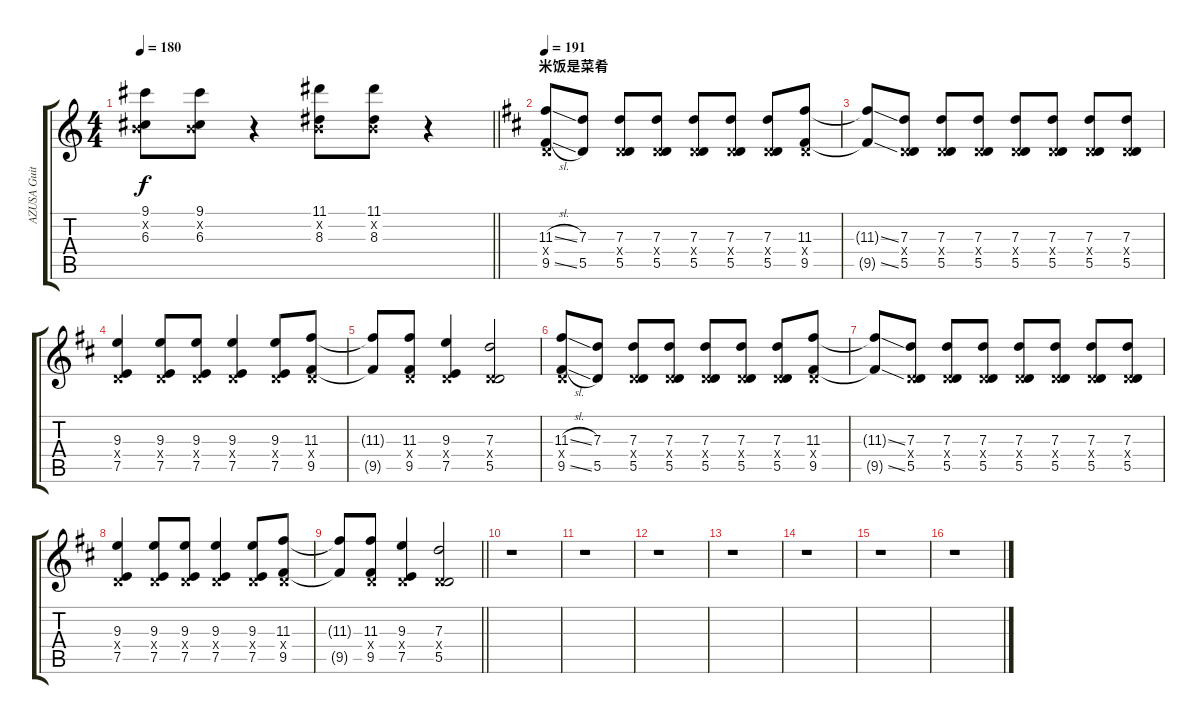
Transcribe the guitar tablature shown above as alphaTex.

\track ("AZUSA Guitar" "AZUSA Guit") {instrument distortionguitar}
\staff {score tabs}
\tuning (E4 B3 G3 D3 A2 E2) {hide}
\ts (4 4)
\tempo 180
\clef g2
\barLineRight lightlight
\ks c
(9.1 0.2{x} 6.3).8{dy f} (9.1 0.2{x} 6.3).8 r.4 (11.1 0.2{x} 8.3).8 (11.1 0.2{x} 8.3).8 r.4 |
\section ("" "米饭是菜肴")
\tempo 191
\ks d
(11.3{sl} 0.4{x} 9.5{sl}).8 (7.3 5.5).8 (7.3 0.4{x} 5.5).8 (7.3 0.4{x} 5.5).8 (7.3 0.4{x} 5.5).8 (7.3 0.4{x} 5.5).8 (7.3 0.4{x} 5.5).8 (11.3 0.4{x} 9.5).8 |
(11.3{ss t} 9.5{ss t}).8 (7.3 0.4{x} 5.5).8 (7.3 0.4{x} 5.5).8 (7.3 0.4{x} 5.5).8 (7.3 0.4{x} 5.5).8 (7.3 0.4{x} 5.5).8 (7.3 0.4{x} 5.5).8 (7.3 0.4{x} 5.5).8 |
(9.3 0.4{x} 7.5).4 (9.3 0.4{x} 7.5).8 (9.3 0.4{x} 7.5).8 (9.3 0.4{x} 7.5).4 (9.3 0.4{x} 7.5).8 (11.3 0.4{x} 9.5).8 |
(11.3{t} 9.5{t}).8 (11.3 0.4{x} 9.5).8 (9.3 0.4{x} 7.5).4 (7.3 0.4{x} 5.5).2 |
(11.3{sl} 0.4{x} 9.5{sl}).8 (7.3 5.5).8 (7.3 0.4{x} 5.5).8 (7.3 0.4{x} 5.5).8 (7.3 0.4{x} 5.5).8 (7.3 0.4{x} 5.5).8 (7.3 0.4{x} 5.5).8 (11.3 0.4{x} 9.5).8 |
(11.3{ss t} 9.5{ss t}).8 (7.3 0.4{x} 5.5).8 (7.3 0.4{x} 5.5).8 (7.3 0.4{x} 5.5).8 (7.3 0.4{x} 5.5).8 (7.3 0.4{x} 5.5).8 (7.3 0.4{x} 5.5).8 (7.3 0.4{x} 5.5).8 |
(9.3 0.4{x} 7.5).4 (9.3 0.4{x} 7.5).8 (9.3 0.4{x} 7.5).8 (9.3 0.4{x} 7.5).4 (9.3 0.4{x} 7.5).8 (11.3 0.4{x} 9.5).8 |
\barLineRight lightlight
(11.3{t} 9.5{t}).8 (11.3 0.4{x} 9.5).8 (9.3 0.4{x} 7.5).4 (7.3 0.4{x} 5.5).2 |
r.1 |
r.1 |
r.1 |
r.1 |
r.1 |
r.1 |
r.1
